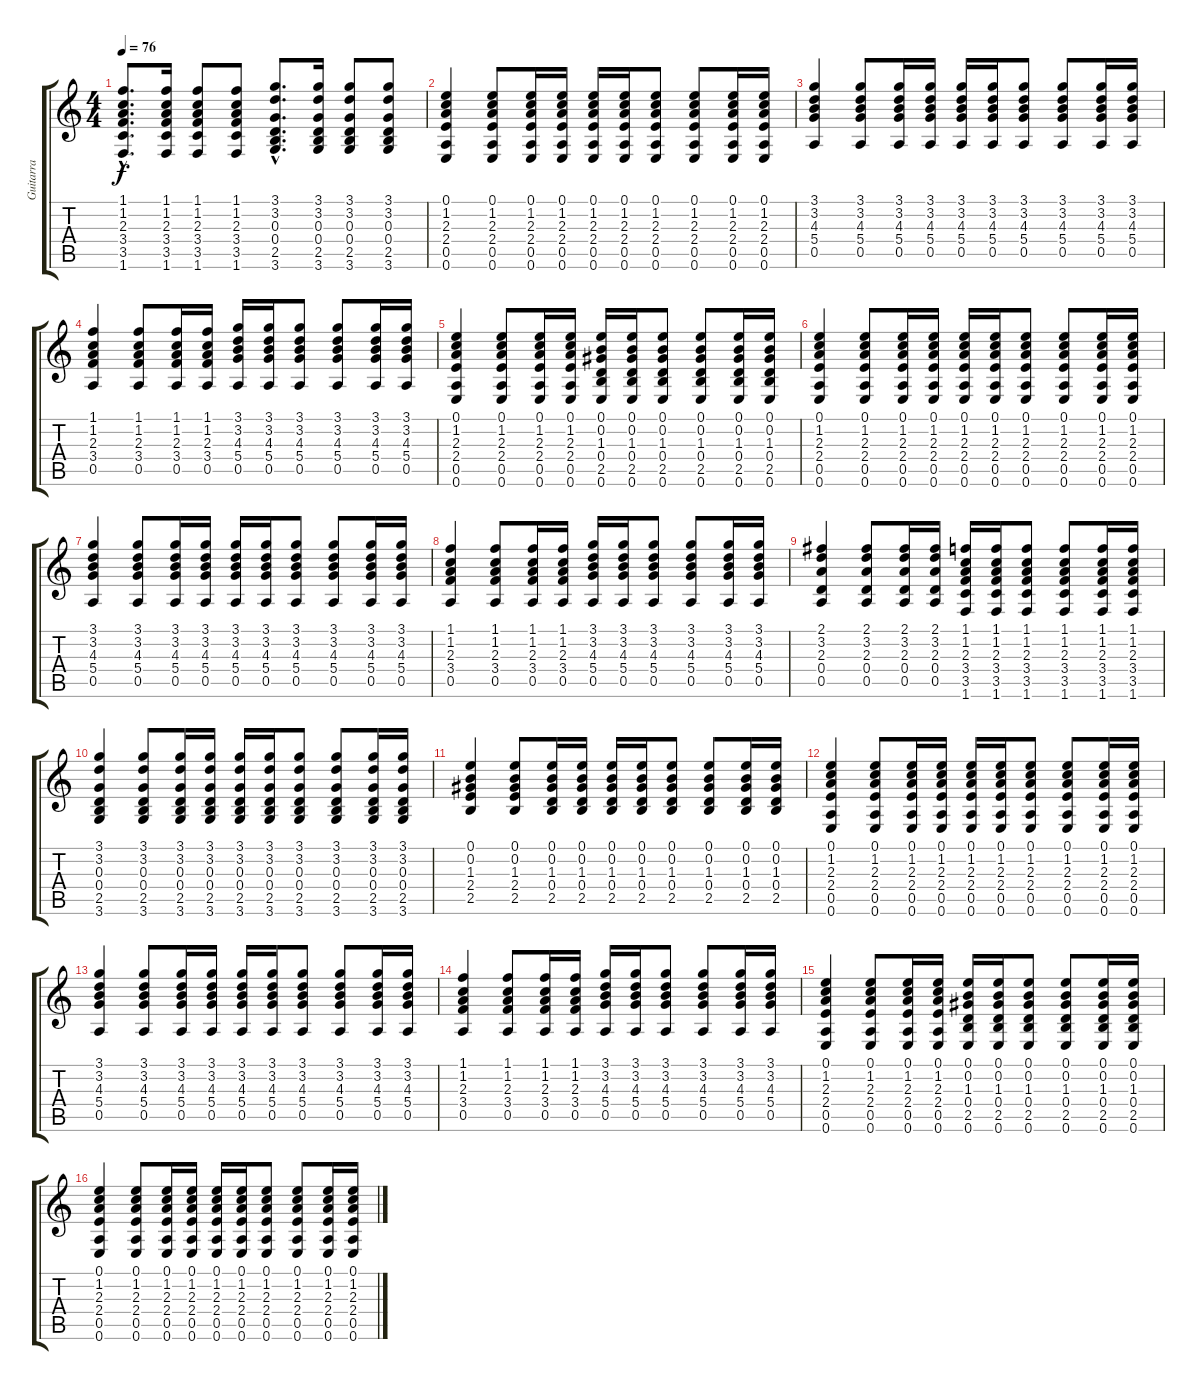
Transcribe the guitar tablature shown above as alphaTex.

\track ("Guitarra" "Guitarra") {instrument acousticguitarsteel}
\staff {score tabs}
\tuning (E4 B3 G3 D3 A2 E2) {hide}
\ts (4 4)
\tempo 76
\clef g2
\ks c
(1.1{hac} 1.2{hac} 2.3{hac} 3.4{hac} 3.5{hac} 1.6{hac}).8{d dy f} (1.1 1.2 2.3 3.4 3.5 1.6).16 (1.1 1.2 2.3 3.4 3.5 1.6).8 (1.1 1.2 2.3 3.4 3.5 1.6).8 (3.1{hac} 3.2{hac} 0.3{hac} 0.4{hac} 2.5{hac} 3.6{hac}).8{d} (3.1 3.2 0.3 0.4 2.5 3.6).16 (3.1 3.2 0.3 0.4 2.5 3.6).8 (3.1 3.2 0.3 0.4 2.5 3.6).8 |
(0.1 1.2 2.3 2.4 0.5 0.6).4 (0.1 1.2 2.3 2.4 0.5 0.6).8 (0.1 1.2 2.3 2.4 0.5 0.6).16 (0.1 1.2 2.3 2.4 0.5 0.6).16 (0.1 1.2 2.3 2.4 0.5 0.6).16 (0.1 1.2 2.3 2.4 0.5 0.6).16 (0.1 1.2 2.3 2.4 0.5 0.6).8 (0.1 1.2 2.3 2.4 0.5 0.6).8 (0.1 1.2 2.3 2.4 0.5 0.6).16 (0.1 1.2 2.3 2.4 0.5 0.6).16 |
(3.1 3.2 4.3 5.4 0.5).4 (3.1 3.2 4.3 5.4 0.5).8 (3.1 3.2 4.3 5.4 0.5).16 (3.1 3.2 4.3 5.4 0.5).16 (3.1 3.2 4.3 5.4 0.5).16 (3.1 3.2 4.3 5.4 0.5).16 (3.1 3.2 4.3 5.4 0.5).8 (3.1 3.2 4.3 5.4 0.5).8 (3.1 3.2 4.3 5.4 0.5).16 (3.1 3.2 4.3 5.4 0.5).16 |
(1.1 1.2 2.3 3.4 0.5).4 (1.1 1.2 2.3 3.4 0.5).8 (1.1 1.2 2.3 3.4 0.5).16 (1.1 1.2 2.3 3.4 0.5).16 (3.1 3.2 4.3 5.4 0.5).16 (3.1 3.2 4.3 5.4 0.5).16 (3.1 3.2 4.3 5.4 0.5).8 (3.1 3.2 4.3 5.4 0.5).8 (3.1 3.2 4.3 5.4 0.5).16 (3.1 3.2 4.3 5.4 0.5).16 |
(0.1 1.2 2.3 2.4 0.5 0.6).4 (0.1 1.2 2.3 2.4 0.5 0.6).8 (0.1 1.2 2.3 2.4 0.5 0.6).16 (0.1 1.2 2.3 2.4 0.5 0.6).16 (0.1 0.2 1.3 0.4 2.5 0.6).16 (0.1 0.2 1.3 0.4 2.5 0.6).16 (0.1 0.2 1.3 0.4 2.5 0.6).8 (0.1 0.2 1.3 0.4 2.5 0.6).8 (0.1 0.2 1.3 0.4 2.5 0.6).16 (0.1 0.2 1.3 0.4 2.5 0.6).16 |
(0.1 1.2 2.3 2.4 0.5 0.6).4 (0.1 1.2 2.3 2.4 0.5 0.6).8 (0.1 1.2 2.3 2.4 0.5 0.6).16 (0.1 1.2 2.3 2.4 0.5 0.6).16 (0.1 1.2 2.3 2.4 0.5 0.6).16 (0.1 1.2 2.3 2.4 0.5 0.6).16 (0.1 1.2 2.3 2.4 0.5 0.6).8 (0.1 1.2 2.3 2.4 0.5 0.6).8 (0.1 1.2 2.3 2.4 0.5 0.6).16 (0.1 1.2 2.3 2.4 0.5 0.6).16 |
(3.1 3.2 4.3 5.4 0.5).4 (3.1 3.2 4.3 5.4 0.5).8 (3.1 3.2 4.3 5.4 0.5).16 (3.1 3.2 4.3 5.4 0.5).16 (3.1 3.2 4.3 5.4 0.5).16 (3.1 3.2 4.3 5.4 0.5).16 (3.1 3.2 4.3 5.4 0.5).8 (3.1 3.2 4.3 5.4 0.5).8 (3.1 3.2 4.3 5.4 0.5).16 (3.1 3.2 4.3 5.4 0.5).16 |
(1.1 1.2 2.3 3.4 0.5).4 (1.1 1.2 2.3 3.4 0.5).8 (1.1 1.2 2.3 3.4 0.5).16 (1.1 1.2 2.3 3.4 0.5).16 (3.1 3.2 4.3 5.4 0.5).16 (3.1 3.2 4.3 5.4 0.5).16 (3.1 3.2 4.3 5.4 0.5).8 (3.1 3.2 4.3 5.4 0.5).8 (3.1 3.2 4.3 5.4 0.5).16 (3.1 3.2 4.3 5.4 0.5).16 |
(2.1 3.2 2.3 0.4 0.5).4 (2.1 3.2 2.3 0.4 0.5).8 (2.1 3.2 2.3 0.4 0.5).16 (2.1 3.2 2.3 0.4 0.5).16 (1.1 1.2 2.3 3.4 3.5 1.6).16 (1.1 1.2 2.3 3.4 3.5 1.6).16 (1.1 1.2 2.3 3.4 3.5 1.6).8 (1.1 1.2 2.3 3.4 3.5 1.6).8 (1.1 1.2 2.3 3.4 3.5 1.6).16 (1.1 1.2 2.3 3.4 3.5 1.6).16 |
(3.1 3.2 0.3 0.4 2.5 3.6).4 (3.1 3.2 0.3 0.4 2.5 3.6).8 (3.1 3.2 0.3 0.4 2.5 3.6).16 (3.1 3.2 0.3 0.4 2.5 3.6).16 (3.1 3.2 0.3 0.4 2.5 3.6).16 (3.1 3.2 0.3 0.4 2.5 3.6).16 (3.1 3.2 0.3 0.4 2.5 3.6).8 (3.1 3.2 0.3 0.4 2.5 3.6).8 (3.1 3.2 0.3 0.4 2.5 3.6).16 (3.1 3.2 0.3 0.4 2.5 3.6).16 |
(0.1 0.2 1.3 2.4 2.5).4 (0.1 0.2 1.3 2.4 2.5).8 (0.1 0.2 1.3 0.4 2.5).16 (0.1 0.2 1.3 0.4 2.5).16 (0.1 0.2 1.3 0.4 2.5).16 (0.1 0.2 1.3 0.4 2.5).16 (0.1 0.2 1.3 0.4 2.5).8 (0.1 0.2 1.3 0.4 2.5).8 (0.1 0.2 1.3 0.4 2.5).16 (0.1 0.2 1.3 0.4 2.5).16 |
(0.1 1.2 2.3 2.4 0.5 0.6).4 (0.1 1.2 2.3 2.4 0.5 0.6).8 (0.1 1.2 2.3 2.4 0.5 0.6).16 (0.1 1.2 2.3 2.4 0.5 0.6).16 (0.1 1.2 2.3 2.4 0.5 0.6).16 (0.1 1.2 2.3 2.4 0.5 0.6).16 (0.1 1.2 2.3 2.4 0.5 0.6).8 (0.1 1.2 2.3 2.4 0.5 0.6).8 (0.1 1.2 2.3 2.4 0.5 0.6).16 (0.1 1.2 2.3 2.4 0.5 0.6).16 |
(3.1 3.2 4.3 5.4 0.5).4 (3.1 3.2 4.3 5.4 0.5).8 (3.1 3.2 4.3 5.4 0.5).16 (3.1 3.2 4.3 5.4 0.5).16 (3.1 3.2 4.3 5.4 0.5).16 (3.1 3.2 4.3 5.4 0.5).16 (3.1 3.2 4.3 5.4 0.5).8 (3.1 3.2 4.3 5.4 0.5).8 (3.1 3.2 4.3 5.4 0.5).16 (3.1 3.2 4.3 5.4 0.5).16 |
(1.1 1.2 2.3 3.4 0.5).4 (1.1 1.2 2.3 3.4 0.5).8 (1.1 1.2 2.3 3.4 0.5).16 (1.1 1.2 2.3 3.4 0.5).16 (3.1 3.2 4.3 5.4 0.5).16 (3.1 3.2 4.3 5.4 0.5).16 (3.1 3.2 4.3 5.4 0.5).8 (3.1 3.2 4.3 5.4 0.5).8 (3.1 3.2 4.3 5.4 0.5).16 (3.1 3.2 4.3 5.4 0.5).16 |
(0.1 1.2 2.3 2.4 0.5 0.6).4 (0.1 1.2 2.3 2.4 0.5 0.6).8 (0.1 1.2 2.3 2.4 0.5 0.6).16 (0.1 1.2 2.3 2.4 0.5 0.6).16 (0.1 0.2 1.3 0.4 2.5 0.6).16 (0.1 0.2 1.3 0.4 2.5 0.6).16 (0.1 0.2 1.3 0.4 2.5 0.6).8 (0.1 0.2 1.3 0.4 2.5 0.6).8 (0.1 0.2 1.3 0.4 2.5 0.6).16 (0.1 0.2 1.3 0.4 2.5 0.6).16 |
(0.1 1.2 2.3 2.4 0.5 0.6).4 (0.1 1.2 2.3 2.4 0.5 0.6).8 (0.1 1.2 2.3 2.4 0.5 0.6).16 (0.1 1.2 2.3 2.4 0.5 0.6).16 (0.1 1.2 2.3 2.4 0.5 0.6).16 (0.1 1.2 2.3 2.4 0.5 0.6).16 (0.1 1.2 2.3 2.4 0.5 0.6).8 (0.1 1.2 2.3 2.4 0.5 0.6).8 (0.1 1.2 2.3 2.4 0.5 0.6).16 (0.1 1.2 2.3 2.4 0.5 0.6).16
